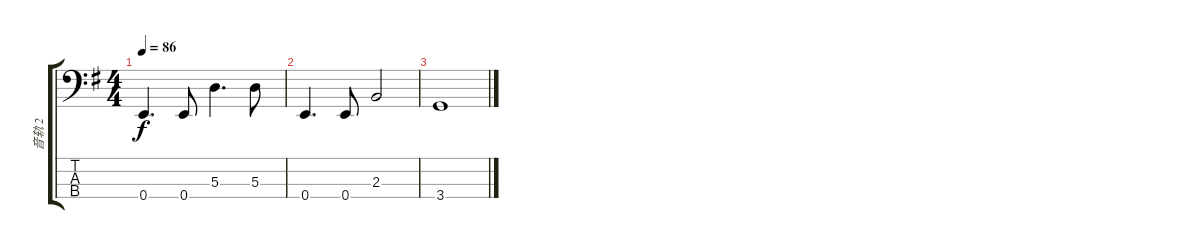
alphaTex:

\track ("音轨 2" "音轨 2") {instrument electricbassfinger}
\staff {score tabs}
\tuning (G2 D2 A1 E1) {hide}
\ts (4 4)
\tempo 86
\clef f4
\ks g
0.4.4{d dy f} 0.4.8 5.3.4{d} 5.3.8 |
0.4.4{d} 0.4.8 2.3.2 |
3.4.1
